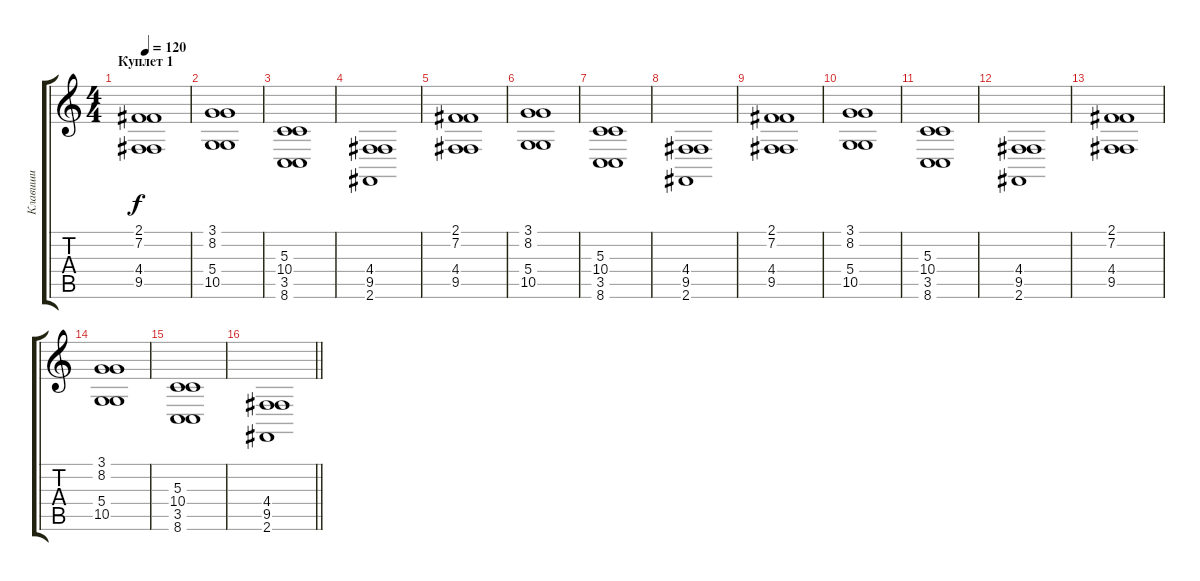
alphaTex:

\track ("Клавиши" "Клавиши") {instrument lead6voice}
\staff {score tabs}
\tuning (E4 B3 G3 D3 A2 E2) {hide}
\ts (4 4)
\section ("" "Куплет 1")
\tempo 120
\clef g2
\ks c
(2.1 7.2 4.4 9.5).1{dy f volume 13 instrument musicbox} |
(3.1 8.2 5.4 10.5).1 |
(5.3 10.4 3.5 8.6).1 |
(4.4 9.5 2.6).1 |
(2.1 7.2 4.4 9.5).1 |
(3.1 8.2 5.4 10.5).1 |
(5.3 10.4 3.5 8.6).1 |
(4.4 9.5 2.6).1 |
(2.1 7.2 4.4 9.5).1 |
(3.1 8.2 5.4 10.5).1 |
(5.3 10.4 3.5 8.6).1 |
(4.4 9.5 2.6).1 |
(2.1 7.2 4.4 9.5).1 |
(3.1 8.2 5.4 10.5).1 |
(5.3 10.4 3.5 8.6).1 |
\barLineRight lightlight
(4.4 9.5 2.6).1
